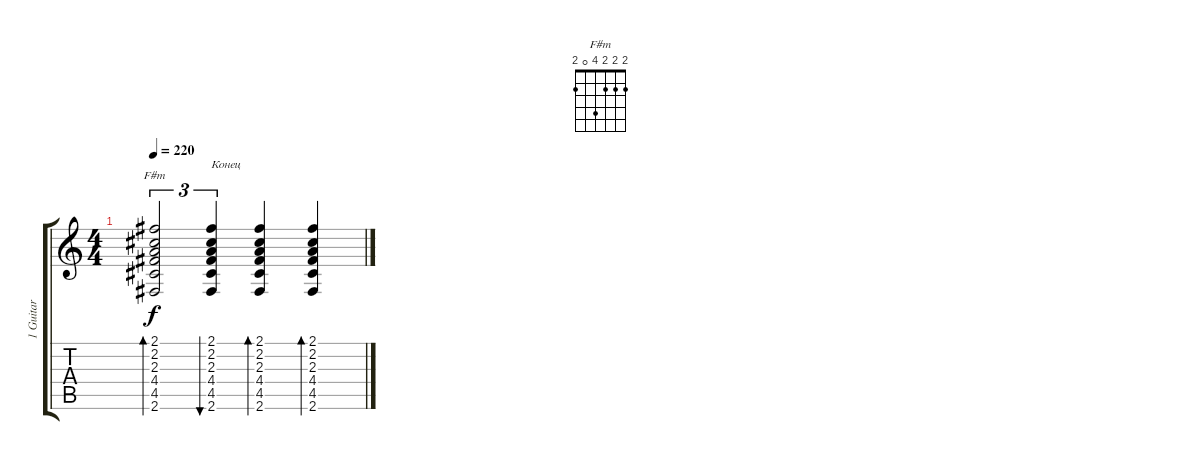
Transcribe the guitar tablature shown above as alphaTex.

\track ("1 Guitar" "1 Guitar") {instrument electricguitarclean}
\staff {score tabs}
\tuning (E4 B3 G3 D3 A2 E2) {hide}
\chord ("F#m" 2 2 2 4 0 2)
\ts (4 4)
\tempo 220
\clef g2
\ks c
(2.1 2.2 2.3 4.4 4.5 2.6).2{tu (3 2) bd 60 ch "F#m" dy f} (2.1 2.2 2.3 4.4 4.5 2.6).4{tu (3 2) bu 60 txt "Конец"} (2.1 2.2 2.3 4.4 4.5 2.6).4{bd 60} (2.1 2.2 2.3 4.4 4.5 2.6).4{bd 60}
